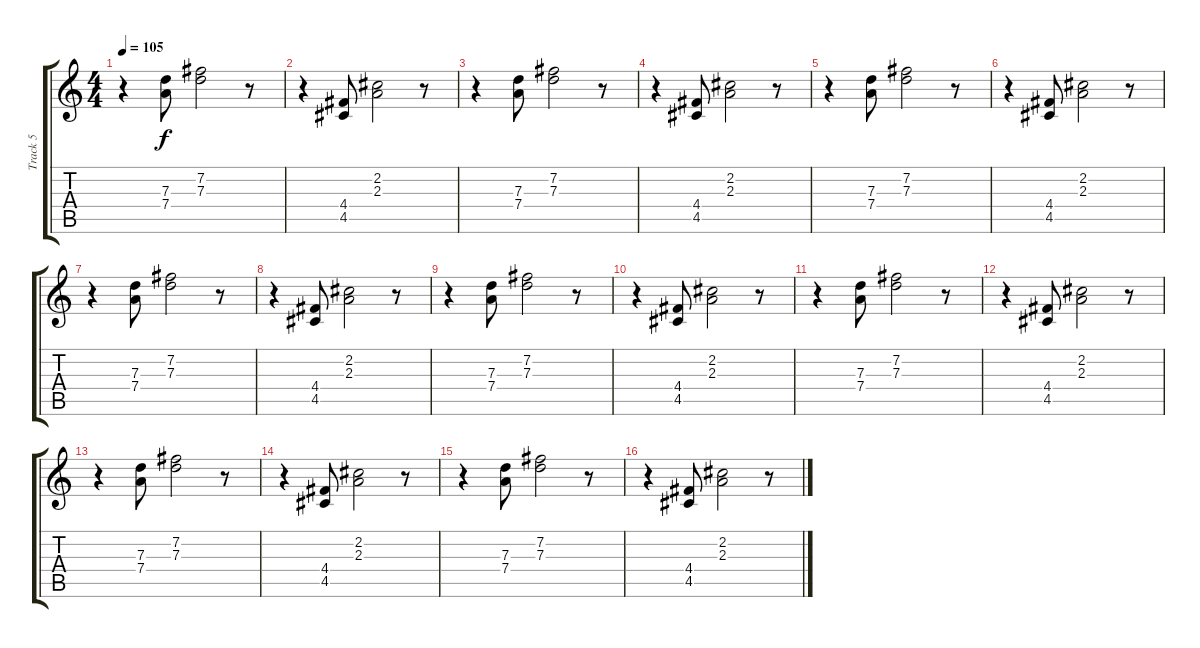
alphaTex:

\track ("Track 5" "Track 5") {instrument overdrivenguitar}
\staff {score tabs}
\tuning (E4 B3 G3 D3 A2 E2) {hide}
\ts (4 4)
\tempo 105
\clef g2
\ks c
r.4{dy f} (7.3 7.4).8 (7.2 7.3).2 r.8 |
r.4 (4.4 4.5).8 (2.2 2.3).2 r.8 |
r.4 (7.3 7.4).8 (7.2 7.3).2 r.8 |
r.4 (4.4 4.5).8 (2.2 2.3).2 r.8 |
r.4 (7.3 7.4).8 (7.2 7.3).2 r.8 |
r.4 (4.4 4.5).8 (2.2 2.3).2 r.8 |
r.4 (7.3 7.4).8 (7.2 7.3).2 r.8 |
r.4 (4.4 4.5).8 (2.2 2.3).2 r.8 |
r.4 (7.3 7.4).8 (7.2 7.3).2 r.8 |
r.4 (4.4 4.5).8 (2.2 2.3).2 r.8 |
r.4 (7.3 7.4).8 (7.2 7.3).2 r.8 |
r.4 (4.4 4.5).8 (2.2 2.3).2 r.8 |
r.4 (7.3 7.4).8 (7.2 7.3).2 r.8 |
r.4 (4.4 4.5).8 (2.2 2.3).2 r.8 |
r.4 (7.3 7.4).8 (7.2 7.3).2 r.8 |
r.4 (4.4 4.5).8 (2.2 2.3).2 r.8
